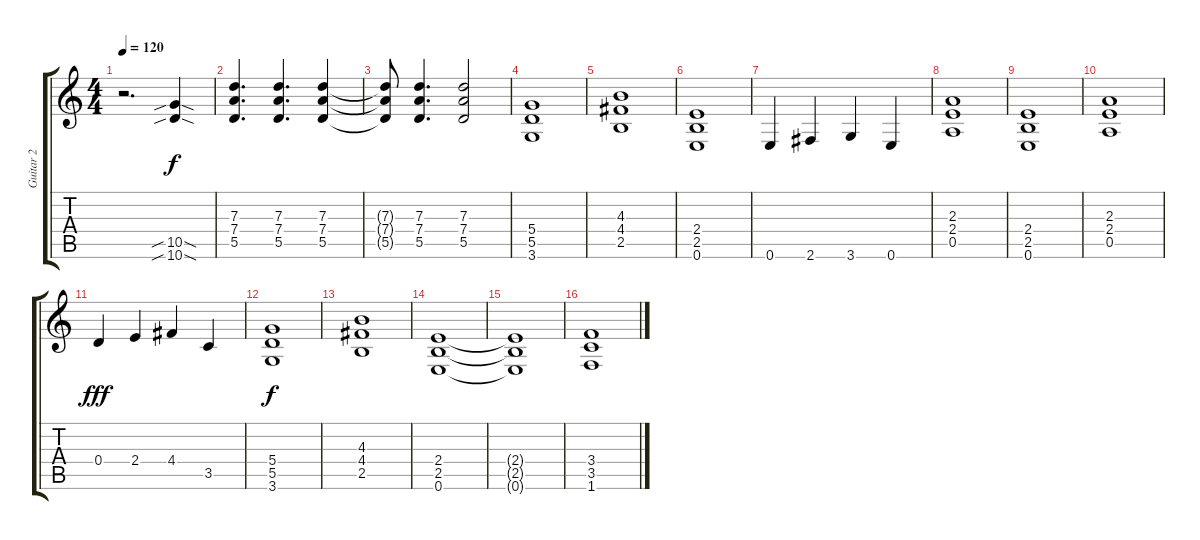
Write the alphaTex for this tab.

\track ("Guitar 2" "Guitar 2") {instrument distortionguitar}
\staff {score tabs}
\tuning (E4 B3 G3 D3 A2 E2) {hide}
\ts (4 4)
\tempo 120
\clef g2
\ks c
r.2{d dy fff} (10.5{sib sod} 10.6{sib sod}).4{dy f} |
(7.3 7.4 5.5).4{d} (7.3 7.4 5.5).4{d} (7.3 7.4 5.5).4 |
(7.3{t} 7.4{t} 5.5{t}).8 (7.3 7.4 5.5).4{d} (7.3 7.4 5.5).2 |
(5.4 5.5 3.6).1 |
(4.3 4.4 2.5).1 |
(2.4 2.5 0.6).1 |
0.6.4 2.6.4 3.6.4 0.6.4 |
(2.3 2.4 0.5).1 |
(2.4 2.5 0.6).1 |
(2.3 2.4 0.5).1 |
0.4.4{dy fff} 2.4.4 4.4.4 3.5.4 |
(5.4 5.5 3.6).1{dy f} |
(4.3 4.4 2.5).1 |
(2.4 2.5 0.6).1 |
(2.4{t} 2.5{t} 0.6{t}).1 |
(3.4 3.5 1.6).1
